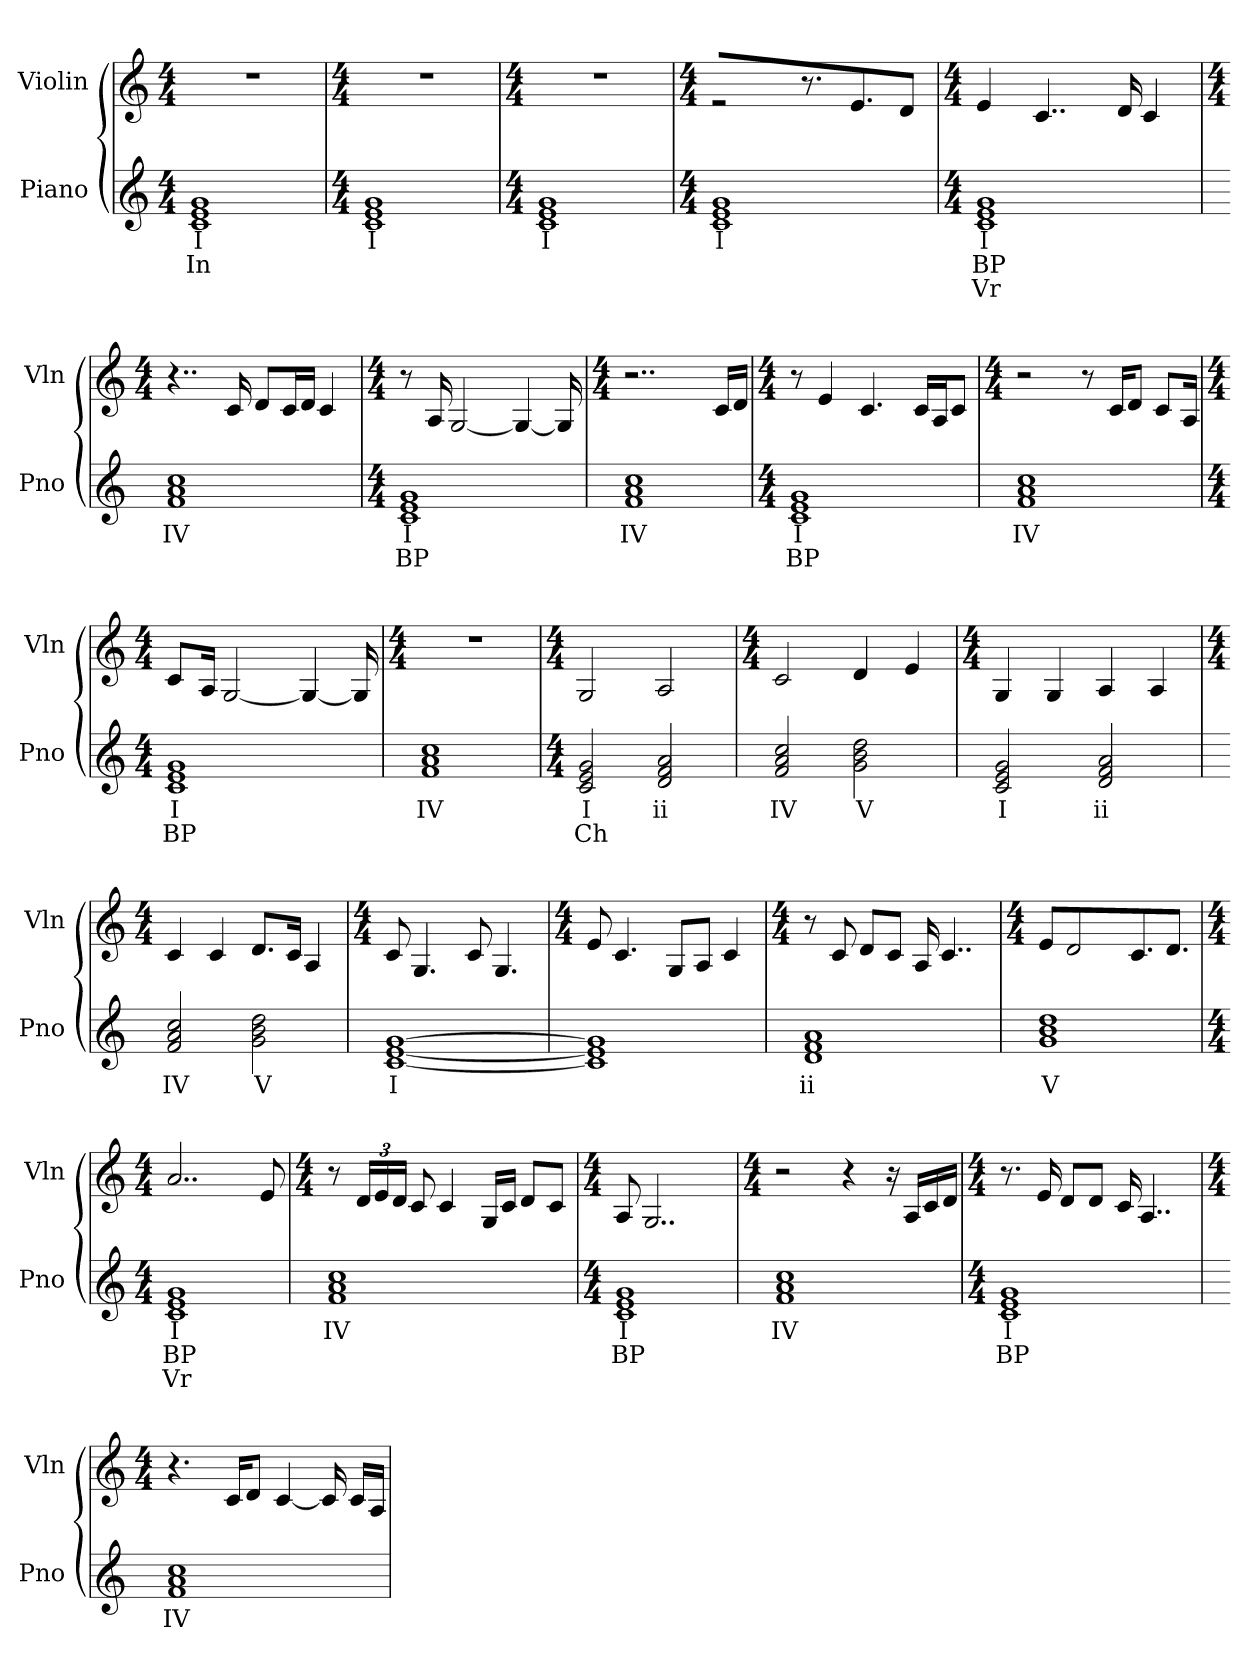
**kern	**text	**text	**text	**kern
*part2	*part2	*part2	*part2	*part1
*staff2	*staff2	*staff2	*staff2	*staff1
*I"Piano	*	*	*	*I"Violin
*I'Pno	*	*	*	*I'Vln
*k[]	*	*	*	*
*C:	*	*	*	*
*M4/4	*	*	*	*M4/4
=	=	=	=	=
1c 1e 1g	I	In	.	1r
=	=	=	=	=
*k[]	*	*	*	*
*C:	*	*	*	*
*M4/4	*	*	*	*M4/4
1c 1e 1g	I	.	.	1r
=	=	=	=	=
*k[]	*	*	*	*
*C:	*	*	*	*
*M4/4	*	*	*	*M4/4
1c 1e 1g	I	.	.	1r
=	=	=	=	=
*k[]	*	*	*	*
*C:	*	*	*	*
*M4/4	*	*	*	*M4/4
1c 1e 1g	I	.	.	2r
.	.	.	.	8.r
.	.	.	.	8.e
.	.	.	.	8dJ
=	=	=	=	=
*k[]	*	*	*	*
*C:	*	*	*	*
*M4/4	*	*	*	*M4/4
1c 1e 1g	I	BP	Vr	4e
.	.	.	.	4..c
.	.	.	.	16d
.	.	.	.	4c
=	=	=	=	=
*k[]	*	*	*	*
*C:	*	*	*	*
*	*	*	*	*M4/4
1f 1a 1cc	IV	.	.	4..r
.	.	.	.	16c
.	.	.	.	8dL
.	.	.	.	16cL
.	.	.	.	16dJJ
.	.	.	.	4c
=	=	=	=	=
*k[]	*	*	*	*
*C:	*	*	*	*
*M4/4	*	*	*	*M4/4
1c 1e 1g	I	BP	.	8r
.	.	.	.	16A
.	.	.	.	[2G
.	.	.	.	4G_
.	.	.	.	16G]
=	=	=	=	=
*k[]	*	*	*	*
*C:	*	*	*	*
*	*	*	*	*M4/4
1f 1a 1cc	IV	.	.	2..r
.	.	.	.	16cLL
.	.	.	.	16dJJ
=	=	=	=	=
*k[]	*	*	*	*
*C:	*	*	*	*
*M4/4	*	*	*	*M4/4
1c 1e 1g	I	BP	.	8r
.	.	.	.	4e
.	.	.	.	4.c
.	.	.	.	16cLL
.	.	.	.	16AJ
.	.	.	.	8cJ
=	=	=	=	=
*k[]	*	*	*	*
*C:	*	*	*	*
*	*	*	*	*M4/4
1f 1a 1cc	IV	.	.	2r
.	.	.	.	8r
.	.	.	.	16cKL
.	.	.	.	8dJ
.	.	.	.	8cL
.	.	.	.	16AJk
=	=	=	=	=
*k[]	*	*	*	*
*C:	*	*	*	*
*M4/4	*	*	*	*M4/4
1c 1e 1g	I	BP	.	8cL
.	.	.	.	16AJk
.	.	.	.	[2G
.	.	.	.	4G_
.	.	.	.	16G]
=	=	=	=	=
*k[]	*	*	*	*
*C:	*	*	*	*
*	*	*	*	*M4/4
1f 1a 1cc	IV	.	.	1r
=	=	=	=	=
*k[]	*	*	*	*
*C:	*	*	*	*
*M4/4	*	*	*	*M4/4
2c 2e 2g	I	Ch	.	2G
2d 2f 2a	ii	.	.	2A
=	=	=	=	=
*k[]	*	*	*	*
*C:	*	*	*	*
*	*	*	*	*M4/4
2f 2a 2cc	IV	.	.	2c
2g 2b 2dd	V	.	.	4d
.	.	.	.	4e
=	=	=	=	=
*k[]	*	*	*	*
*C:	*	*	*	*
*	*	*	*	*M4/4
2c 2e 2g	I	.	.	4G
.	.	.	.	4G
2d 2f 2a	ii	.	.	4A
.	.	.	.	4A
=	=	=	=	=
*k[]	*	*	*	*
*C:	*	*	*	*
*	*	*	*	*M4/4
2f 2a 2cc	IV	.	.	4c
.	.	.	.	4c
2g 2b 2dd	V	.	.	8.dL
.	.	.	.	16cJk
.	.	.	.	4A
=	=	=	=	=
*k[]	*	*	*	*
*C:	*	*	*	*
*	*	*	*	*M4/4
[1c [1e [1g	I	.	.	8c
.	.	.	.	4.G
.	.	.	.	8c
.	.	.	.	4.G
=	=	=	=	=
*k[]	*	*	*	*
*C:	*	*	*	*
*	*	*	*	*M4/4
1c] 1e] 1g]	.	.	.	8e
.	.	.	.	4.c
.	.	.	.	8GL
.	.	.	.	8AJ
.	.	.	.	4c
=	=	=	=	=
*k[]	*	*	*	*
*C:	*	*	*	*
*	*	*	*	*M4/4
1d 1f 1a	ii	.	.	8r
.	.	.	.	8c
.	.	.	.	8dL
.	.	.	.	8cJ
.	.	.	.	16A
.	.	.	.	4..c
=	=	=	=	=
*k[]	*	*	*	*
*C:	*	*	*	*
*	*	*	*	*M4/4
1g 1b 1dd	V	.	.	8e
.	.	.	.	2d
.	.	.	.	8.c
.	.	.	.	8.dJ
=	=	=	=	=
*k[]	*	*	*	*
*C:	*	*	*	*
*M4/4	*	*	*	*M4/4
1c 1e 1g	I	BP	Vr	2..a
.	.	.	.	8e
=	=	=	=	=
*k[]	*	*	*	*
*C:	*	*	*	*
*	*	*	*	*M4/4
1f 1a 1cc	IV	.	.	8r
.	.	.	.	24dLL
.	.	.	.	24e
.	.	.	.	24dJJ
.	.	.	.	8c
.	.	.	.	4c
.	.	.	.	16GLL
.	.	.	.	16cJJ
.	.	.	.	8dL
.	.	.	.	8cJ
=	=	=	=	=
*k[]	*	*	*	*
*C:	*	*	*	*
*M4/4	*	*	*	*M4/4
1c 1e 1g	I	BP	.	8A
.	.	.	.	2..G
=	=	=	=	=
*k[]	*	*	*	*
*C:	*	*	*	*
*	*	*	*	*M4/4
1f 1a 1cc	IV	.	.	2r
.	.	.	.	4r
.	.	.	.	16r
.	.	.	.	16ALL
.	.	.	.	16c
.	.	.	.	16dJJ
=	=	=	=	=
*k[]	*	*	*	*
*C:	*	*	*	*
*M4/4	*	*	*	*M4/4
1c 1e 1g	I	BP	.	8.r
.	.	.	.	16e
.	.	.	.	8dL
.	.	.	.	8dJ
.	.	.	.	16c
.	.	.	.	4..A
=	=	=	=	=
*k[]	*	*	*	*
*C:	*	*	*	*
*	*	*	*	*M4/4
1f 1a 1cc	IV	.	.	4.r
.	.	.	.	16cKL
.	.	.	.	8dJ
.	.	.	.	[4c
.	.	.	.	16c]
.	.	.	.	16cLL
.	.	.	.	16AJJ
=	=	=	=	=
*-	*-	*-	*-	*-
